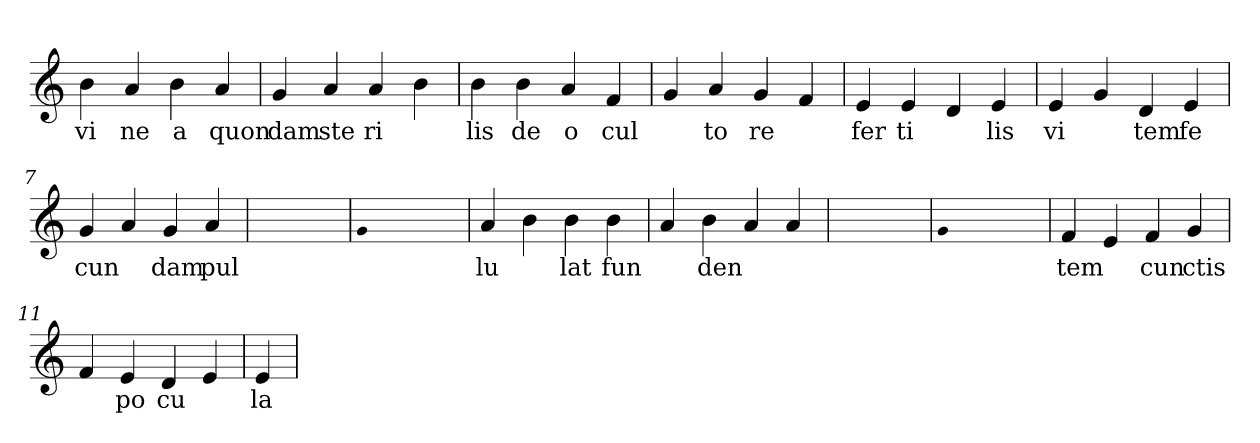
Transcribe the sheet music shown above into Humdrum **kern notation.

**kern	**text
*part1	*part1
*staff1	*staff1
*clefG2	*
=1	=1
4b	vi
4a	ne
4b	a
4a	quon
=2	=2
4g	dam
4a	ste
4a	ri
4b	.
=3	=3
4b	lis
4b	de
4a	o
4f	cul
=4	=4
4g	.
4a	to
4g	re
4f	.
=5	=5
4e	fer
4e	ti
4d	.
4e	lis
=6	=6
4e	vi
4g	.
4d	tem
4e	fe
=7	=7
4g	cun
4a	.
4g	dam
4a	pul
=8	=8
1ryy	.
=8	=8
qqg	.
1ryy	.
=8	=8
4a	lu
4b	.
4b	lat
4b	fun
=9	=9
4a	.
4b	den
4a	.
4a	.
=10	=10
1ryy	.
=10	=10
qqg	.
1ryy	.
=10	=10
4f	tem
4e	.
4f	cun
4g	ctis
=11	=11
4f	.
4e	po
4d	cu
4e	.
=12	=12
4e	la
=	=
*-	*-
